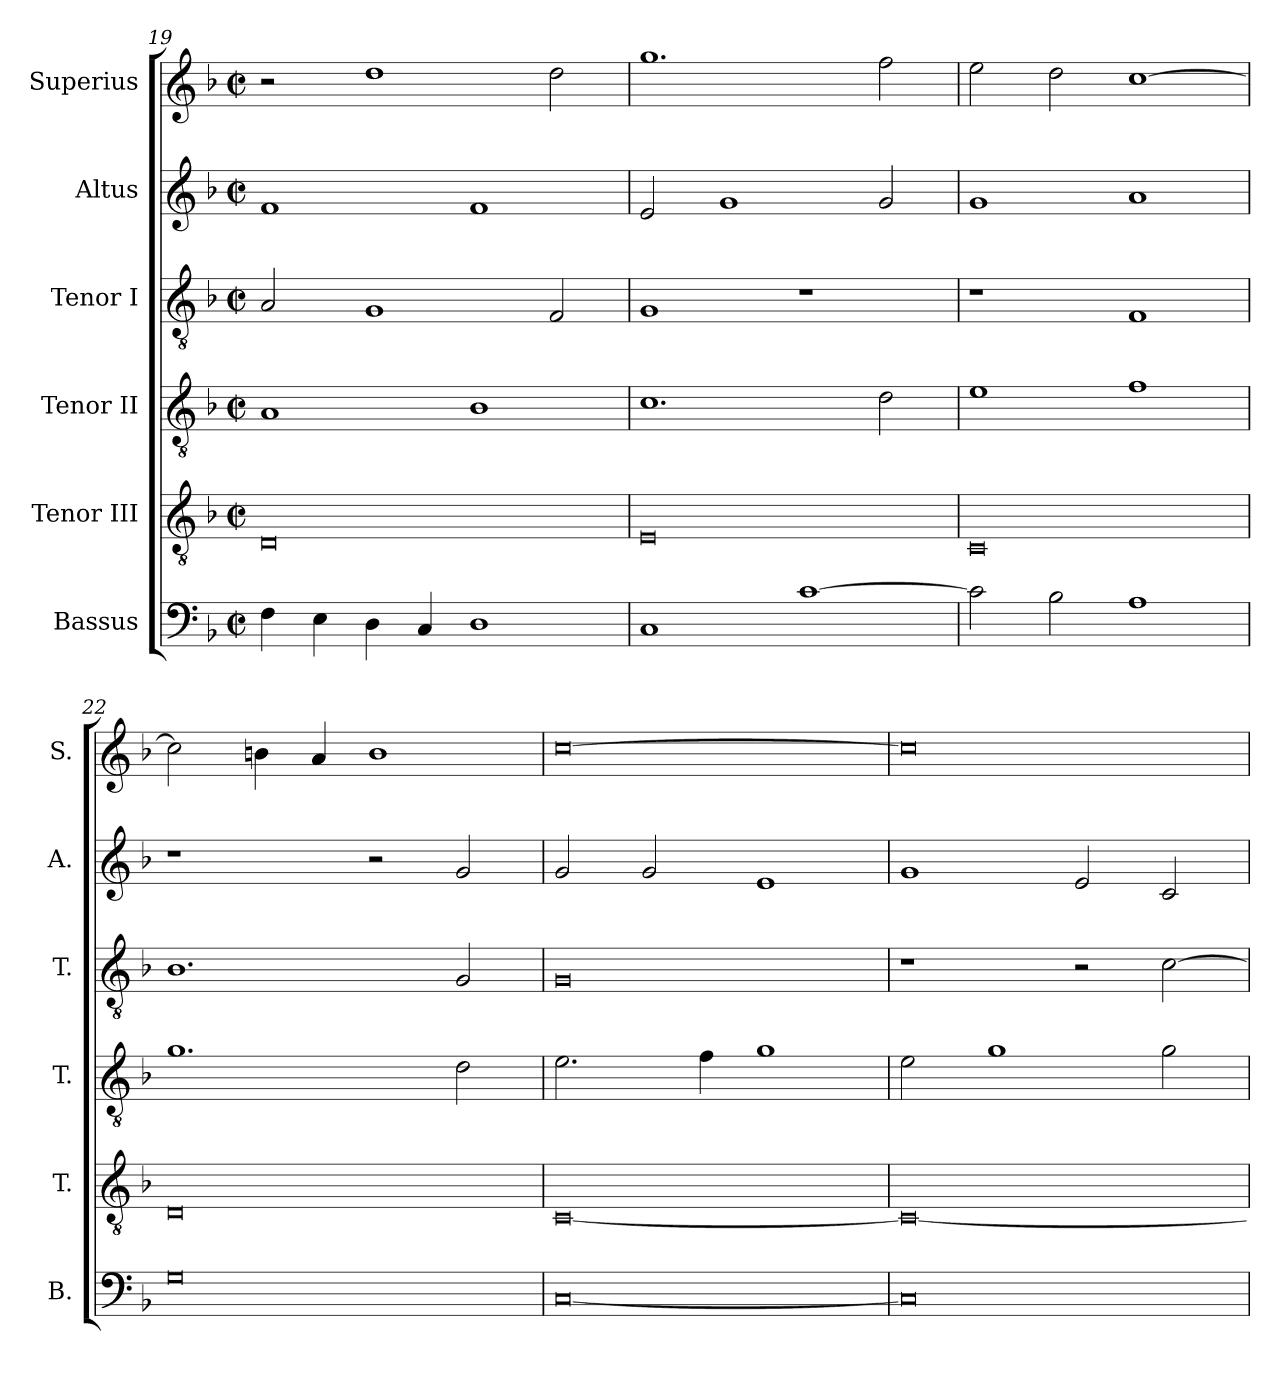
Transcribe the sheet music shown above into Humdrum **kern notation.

**kern	**kern	**kern	**kern	**kern	**kern
*part6	*part5	*part4	*part3	*part2	*part1
*staff6	*staff5	*staff4	*staff3	*staff2	*staff1
*I"Bassus	*I"Tenor III	*I"Tenor II	*I"Tenor I	*I"Altus	*I"Superius
*I'B.	*I'T.	*I'T.	*I'T.	*I'A.	*I'S.
*clefF4	*clefGv2	*clefGv2	*clefGv2	*clefG2	*clefG2
*	*ITrd7c12	*ITrd7c12	*ITrd7c12	*	*
*k[b-]	*k[b-]	*k[b-]	*k[b-]	*k[b-]	*k[b-]
*F:	*F:	*F:	*F:	*F:	*F:
*M2/2	*M2/2	*M2/2	*M2/2	*M2/2	*M2/2
*met(c|)	*met(c|)	*met(c|)	*met(c|)	*met(c|)	*met(c|)
=19	=19	=19	=19	=19	=19
4Fi\	0DDi	1AAi	2AAi/	1fi	2r
4Ei\	.	.	.	.	.
4Di\	.	.	1GGi	.	1ddi
4Ci/	.	.	.	.	.
1Di	.	1BB-i	.	1fi	.
.	.	.	2FFi/	.	2ddi\
=20	=20	=20	=20	=20	=20
1Ci	0EEi	1.Ci	1GGi	2ei/	1.ggi
.	.	.	.	1gi	.
[>1ci	.	.	1r	.	.
.	.	2Di\	.	2gi/	2ffi\
!!LO:PB:g=z
=21	=21	=21	=21	=21	=21
2ci\]	0CCi	1Ei	1r	1gi	2eei\
2B-i\	.	.	.	.	2ddi\
1Ai	.	1Fi	1FFi	1ai	[>1cci
=22	=22	=22	=22	=22	=22
0Gi	0DDi	1.Gi	1.BB-i	1r	2cci\]
.	.	.	.	.	4bni\
.	.	.	.	.	4ai/
.	.	.	.	2r	1bi
.	.	2Di\	2GGi/	2gi/	.
=23	=23	=23	=23	=23	=23
[<0Ci	[<0CCi	2.Ei\	0GGi	2gi/	[>0cci
.	.	.	.	2gi/	.
.	.	4Fi\	.	.	.
.	.	1Gi	.	1ei	.
=24	=24	=24	=24	=24	=24
0Ci]	0CCi_<	2Ei\	1r	1gi	0cci]
.	.	1Gi	.	.	.
.	.	.	2r	2ei/	.
.	.	2Gi\	[>2Ci\	2ci/	.
=	=	=	=	=	=
*-	*-	*-	*-	*-	*-
